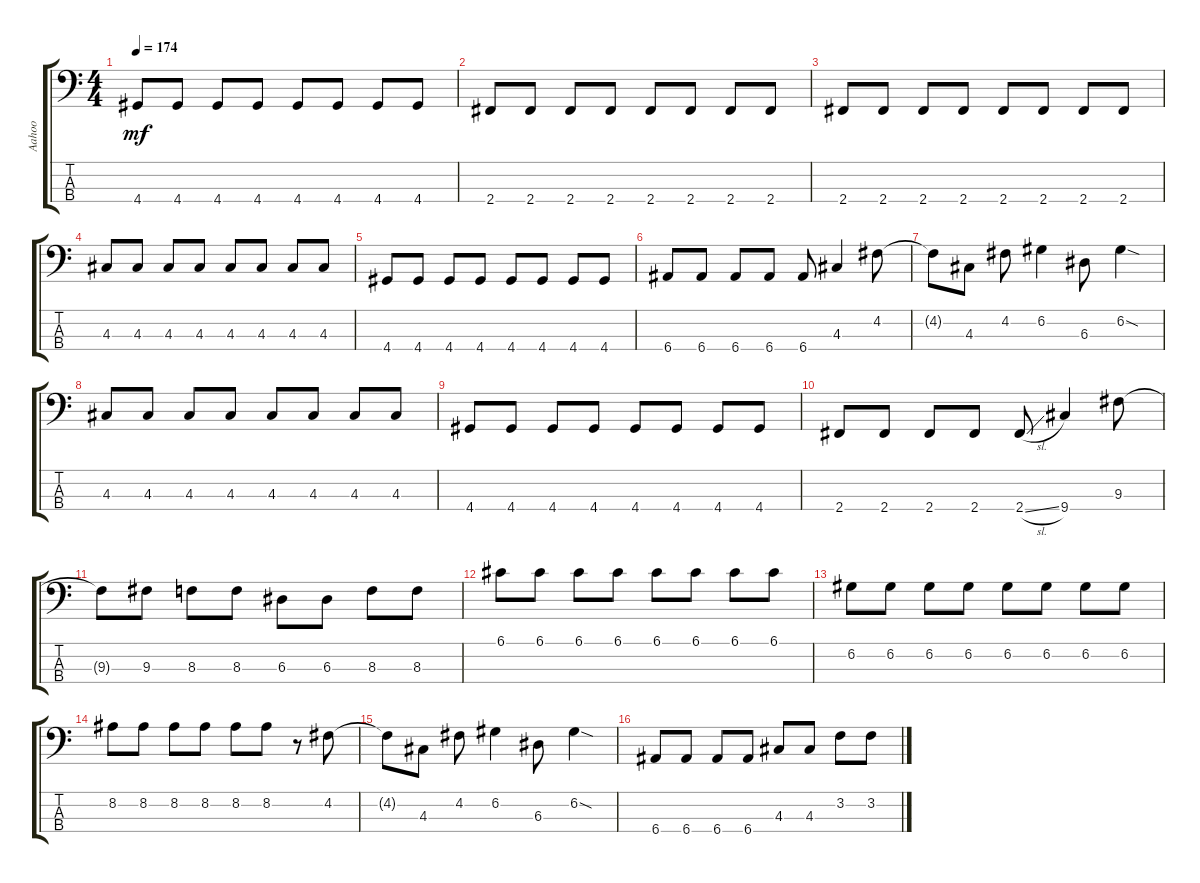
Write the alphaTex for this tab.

\track ("Aahoo" "Aahoo") {instrument electricbassfinger}
\staff {score tabs}
\tuning (G2 D2 A1 E1) {hide}
\ts (4 4)
\tempo 174
\clef f4
\ks c
4.4.8{dy mf} 4.4.8 4.4.8 4.4.8 4.4.8 4.4.8 4.4.8 4.4.8 |
2.4.8 2.4.8 2.4.8 2.4.8 2.4.8 2.4.8 2.4.8 2.4.8 |
2.4.8 2.4.8 2.4.8 2.4.8 2.4.8 2.4.8 2.4.8 2.4.8 |
4.3.8 4.3.8 4.3.8 4.3.8 4.3.8 4.3.8 4.3.8 4.3.8 |
4.4.8 4.4.8 4.4.8 4.4.8 4.4.8 4.4.8 4.4.8 4.4.8 |
6.4.8 6.4.8 6.4.8 6.4.8 6.4.8 4.3.4 4.2.8 |
4.2{t}.8 4.3.8 4.2.8 6.2.4 6.3.8 6.2{sod}.4 |
4.3.8 4.3.8 4.3.8 4.3.8 4.3.8 4.3.8 4.3.8 4.3.8 |
4.4.8 4.4.8 4.4.8 4.4.8 4.4.8 4.4.8 4.4.8 4.4.8 |
2.4.8 2.4.8 2.4.8 2.4.8 2.4{sl}.8 9.4.4 9.3.8 |
9.3{t}.8 9.3.8 8.3.8 8.3.8 6.3.8 6.3.8 8.3.8 8.3.8 |
6.1.8 6.1.8 6.1.8 6.1.8 6.1.8 6.1.8 6.1.8 6.1.8 |
6.2.8 6.2.8 6.2.8 6.2.8 6.2.8 6.2.8 6.2.8 6.2.8 |
8.2.8 8.2.8 8.2.8 8.2.8 8.2.8 8.2.8 r.8 4.2.8 |
4.2{t}.8 4.3.8 4.2.8 6.2.4 6.3.8 6.2{sod}.4 |
6.4.8 6.4.8 6.4.8 6.4.8 4.3.8 4.3.8 3.2.8 3.2.8
